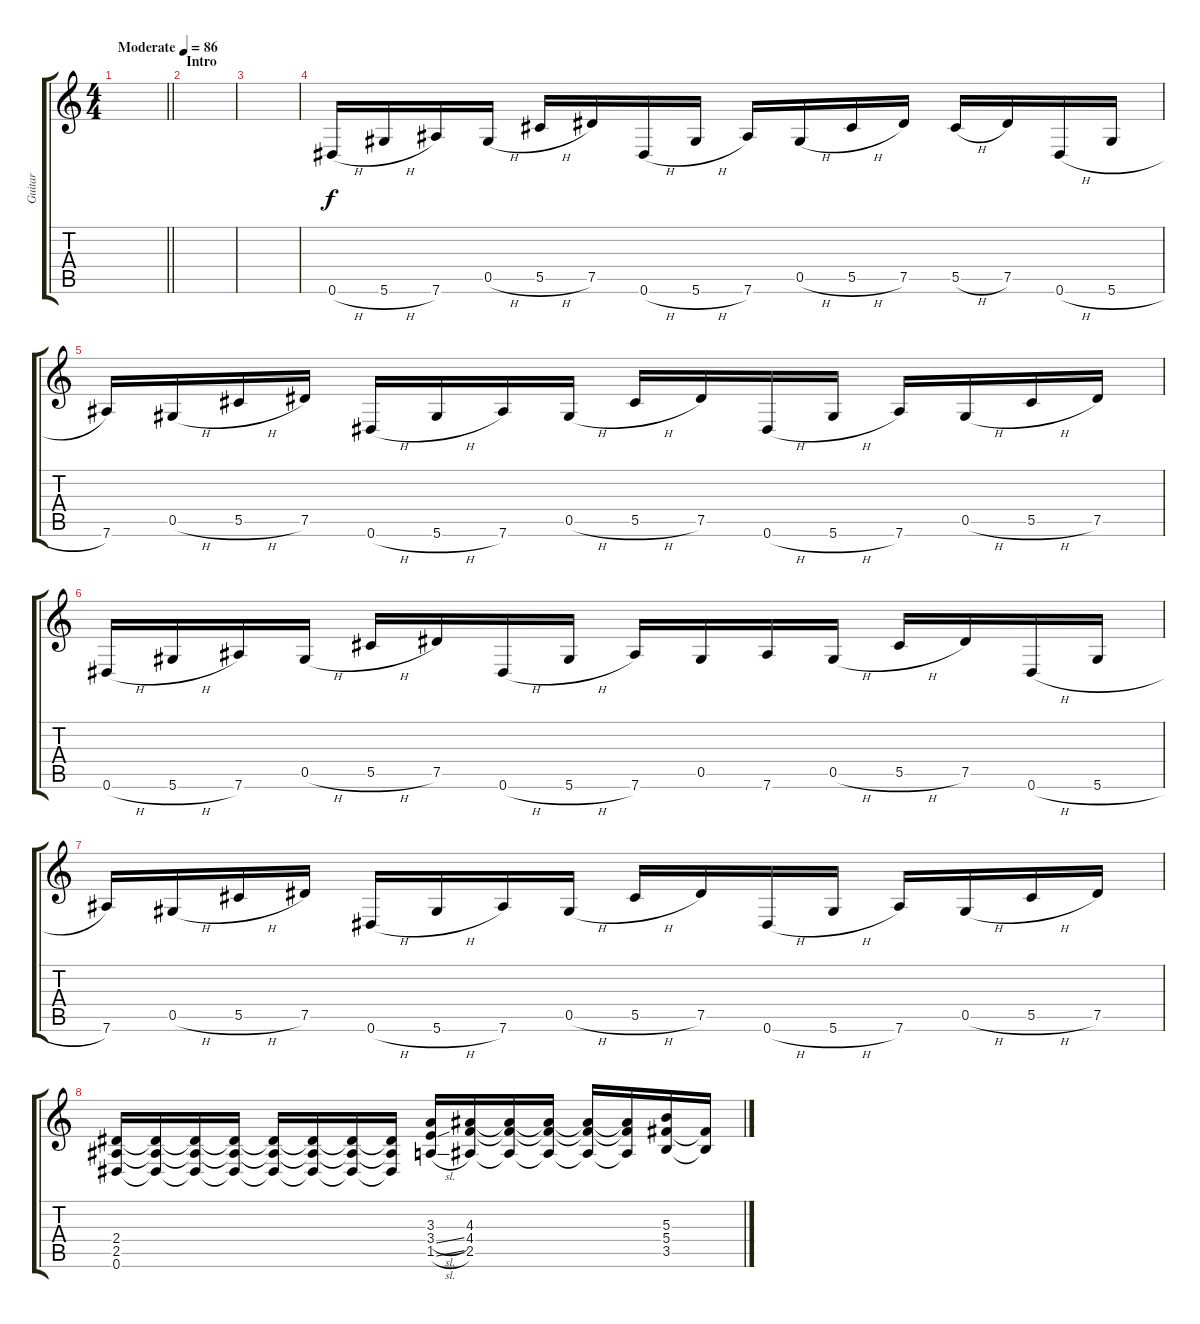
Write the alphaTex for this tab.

\track ("Guitar" "Guitar") {instrument overdrivenguitar}
\staff {score tabs}
\tuning (Eb4 Bb3 Gb3 Db3 Ab2 Eb2) {hide}
\ts (4 4)
\tempo (86 "Moderate")
\clef g2
\barLineRight lightlight
\ks c
|
\section ("" "Intro")
|
|
0.6{h}.16 5.6{h}.16 7.6.16 0.5{h}.16 5.5{h}.16 7.5.16 0.6{h}.16 5.6{h}.16 7.6.16 0.5{h}.16 5.5{h}.16 7.5.16 5.5{h}.16 7.5.16 0.6{h}.16 5.6{h}.16 |
7.6.16 0.5{h}.16 5.5{h}.16 7.5.16 0.6{h}.16 5.6{h}.16 7.6.16 0.5{h}.16 5.5{h}.16 7.5.16 0.6{h}.16 5.6{h}.16 7.6.16 0.5{h}.16 5.5{h}.16 7.5.16 |
0.6{h}.16 5.6{h}.16 7.6.16 0.5{h}.16 5.5{h}.16 7.5.16 0.6{h}.16 5.6{h}.16 7.6.16 0.5.16 7.6.16 0.5{h}.16 5.5{h}.16 7.5.16 0.6{h}.16 5.6{h}.16 |
7.6.16 0.5{h}.16 5.5{h}.16 7.5.16 0.6{h}.16 5.6{h}.16 7.6.16 0.5{h}.16 5.5{h}.16 7.5.16 0.6{h}.16 5.6{h}.16 7.6.16 0.5{h}.16 5.5{h}.16 7.5.16 |
(2.4 2.5 0.6).16 (2.4{t} 2.5{t} 0.6{t}).16 (2.4{t} 2.5{t} 0.6{t}).16 (2.4{t} 2.5{t} 0.6{t}).16 (2.4{t} 2.5{t} 0.6{t}).16 (2.4{t} 2.5{t} 0.6{t}).16 (2.4{t} 2.5{t} 0.6{t}).16 (2.4{t} 2.5{t} 0.6{t}).16 (3.3 3.4{sl} 1.5{sl}).16 (4.3 4.4 2.5).16 (4.3{t} 4.4{t} 2.5{t}).16 (4.3{t} 4.4{t} 2.5{t}).16 (4.3{t} 4.4{t} 2.5{t}).16 (4.3{t} 4.4{t} 2.5{t}).16 (5.3 5.4 3.5).16 (5.4{t} 3.5{t}).16
